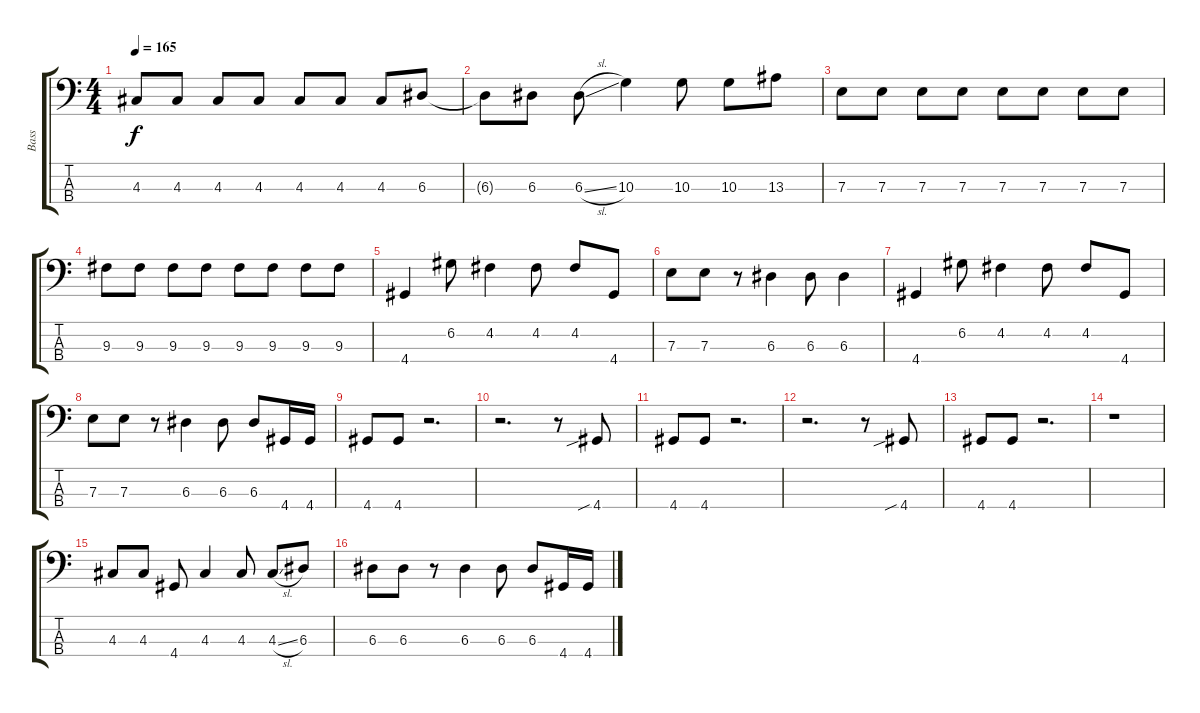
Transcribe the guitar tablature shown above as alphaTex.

\track ("Bass" "Bass") {instrument electricbasspick}
\staff {score tabs}
\tuning (G2 D2 A1 E1) {hide}
\ts (4 4)
\tempo 165
\clef f4
\ks c
4.3.8{dy f} 4.3.8 4.3.8 4.3.8 4.3.8 4.3.8 4.3.8 6.3.8 |
6.3{t}.8 6.3.8 6.3{sl}.8 10.3.4 10.3.8 10.3.8 13.3.8 |
7.3.8 7.3.8 7.3.8 7.3.8 7.3.8 7.3.8 7.3.8 7.3.8 |
9.3.8 9.3.8 9.3.8 9.3.8 9.3.8 9.3.8 9.3.8 9.3.8 |
4.4.4 6.2.8 4.2.4 4.2.8 4.2.8 4.4.8 |
7.3.8 7.3.8 r.8 6.3.4 6.3.8 6.3.4 |
4.4.4 6.2.8 4.2.4 4.2.8 4.2.8 4.4.8 |
7.3.8 7.3.8 r.8 6.3.4 6.3.8 6.3.8 4.4.16 4.4.16 |
4.4.8 4.4.8 r.2{d} |
r.2{d} r.8 4.4{sib}.8 |
4.4.8 4.4.8 r.2{d} |
r.2{d} r.8 4.4{sib}.8 |
4.4.8 4.4.8 r.2{d} |
r.1 |
4.3.8 4.3.8 4.4.8 4.3.4 4.3.8 4.3{sl}.8 6.3.8 |
6.3.8 6.3.8 r.8 6.3.4 6.3.8 6.3.8 4.4.16 4.4.16
